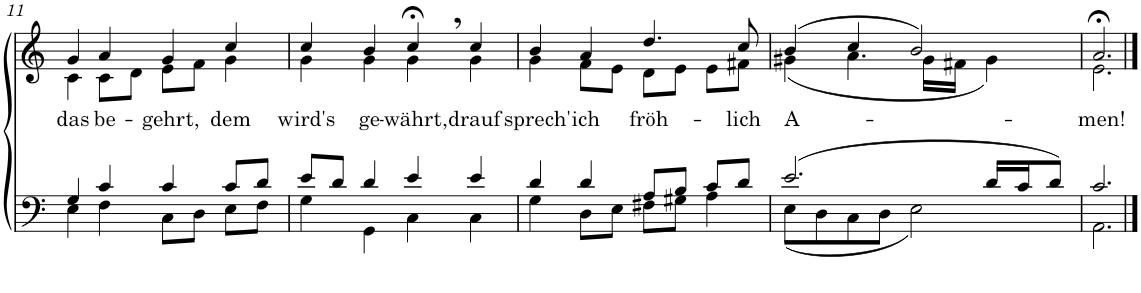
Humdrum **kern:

**kern	**kern	**text
*part2	*part1	*part1
*staff2	*staff1	*staff1
*I"Tenor/Bass	*I"Soprano/Alto	*
!!LO:PB:g=z
*clefF4	*clefG2	*
*k[]	*k[]	*
*M4/4	*M4/4	*
*met(c)	*met(c)	*
=11	=11	=11
*^	*	*
!	!	!	!LO:LY:b
*	*	*^	*
4G/	4E\	4g/	4c\	das
!	!	!	!	!LO:LY:b
4c/	4F\	4a/	8c\L	be-
.	.	.	8d\J	.
!	!	!	!	!LO:LY:b
4c/	8C\L	4g/	8e\L	-gehrt,
.	8D\J	.	8f\J	.
!	!	!	!	!LO:LY:b
8c/L	8E\L	4cc/	4g\	dem
8d/J	8F\J	.	.	.
=12	=12	=12	=12	=12
!	!	!	!	!LO:LY:b
8e/L	4G\	4cc/	4g\	wird's
8d/J	.	.	.	.
!	!	!	!	!LO:LY:b
4d/	4GG\	4b/	4g\	ge-
!	!	!	!	!LO:LY:b
4e/	4C\	4cc;<,/	4g\	-währt,
!	!	!	!	!LO:LY:b
4e/	4C\	4cc/	4g\	drauf
=13	=13	=13	=13	=13
!	!	!	!	!LO:LY:b
4d/	4G\	4b/	4g\	sprech'
!	!	!	!	!LO:LY:b
4d/	8D\L	4a/	8f\L	ich
.	8E\J	.	8e\J	.
!	!	!	!	!LO:LY:b
8A/L	8F#X\L	4.dd/	8d\L	fröh-
8B/J	8G#X\J	.	8e\J	.
8c/L	4A\	.	8e\L	.
!	!	!	!	!LO:LY:b
8d/J	.	8cc/	8f#X\J	-lich
=14	=14	=14	=14	=14
!	!	!	!	!LO:LY:b
(2.e/	(8E\L	(4b/	(4g#X\	A-
.	8D\	.	.	.
.	8C\	4cc/	4.a\	.
.	8D\J	.	.	.
.	2E\)	2b/)	.	.
.	.	.	16g#\LL	.
.	.	.	16f#X\JJ	.
16d/LL	.	.	4g#\)	.
16c/J	.	.	.	.
8d/J)	.	.	.	.
=15	=15	=15	=15	=15
!	!	!	!	!LO:LY:b
2.c/	2.AA\	2.a;</	2.e\	-men!
*v	*v	*	*	*
*	*v	*v	*
==	==	==
*-	*-	*-
